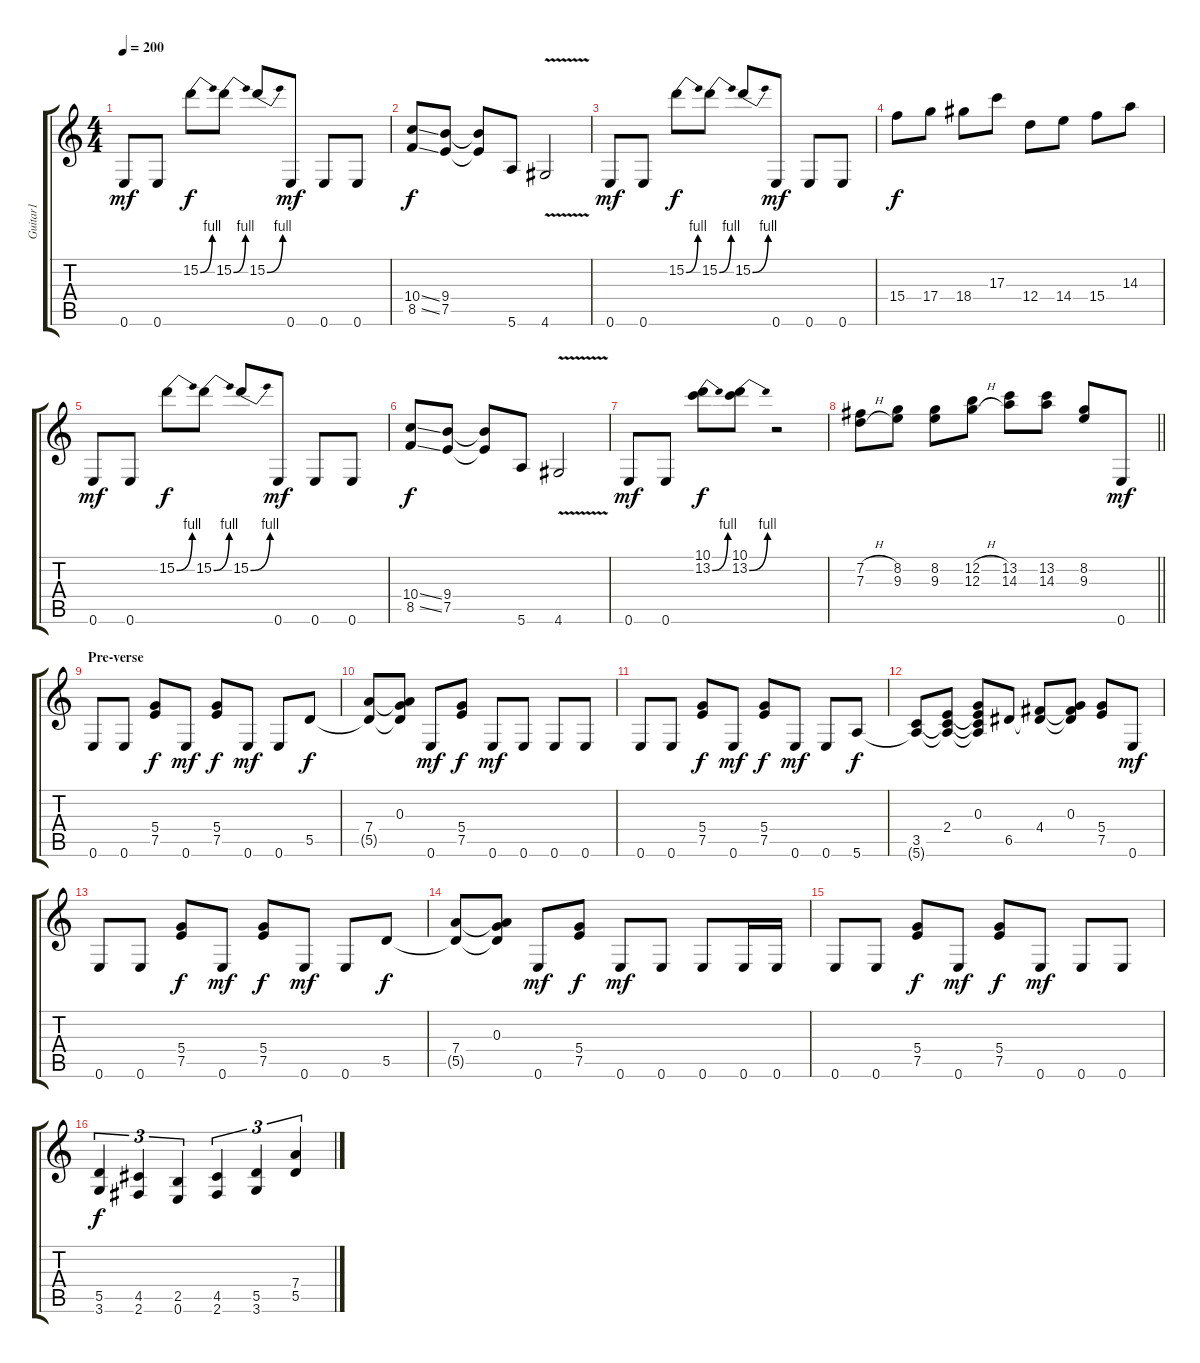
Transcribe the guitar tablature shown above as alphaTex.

\track ("Guitar1" "Guitar1") {instrument distortionguitar}
\staff {score tabs}
\tuning (E4 B3 G3 D3 A2 E2) {hide}
\ts (4 4)
\tempo 200
\clef g2
\ks c
0.6.8{dy mf} 0.6.8 15.2{be (bend 0 0 60 4)}.8{dy f} 15.2{be (bend 0 0 60 4)}.8 15.2{be (bend 0 0 60 4)}.8 0.6.8{dy mf} 0.6.8 0.6.8 |
(10.4{ss} 8.5{ss}).8{dy f} (9.4 7.5).8 (9.4{t} 7.5{t}).8 5.6.8 4.6{v}.2 |
0.6.8{dy mf} 0.6.8 15.2{be (bend 0 0 60 4)}.8{dy f} 15.2{be (bend 0 0 60 4)}.8 15.2{be (bend 0 0 60 4)}.8 0.6.8{dy mf} 0.6.8 0.6.8 |
15.4.8{dy f} 17.4.8 18.4.8 17.3.8 12.4.8 14.4.8 15.4.8 14.3.8 |
0.6.8{dy mf} 0.6.8 15.2{be (bend 0 0 60 4)}.8{dy f} 15.2{be (bend 0 0 60 4)}.8 15.2{be (bend 0 0 60 4)}.8 0.6.8{dy mf} 0.6.8 0.6.8 |
(10.4{ss} 8.5{ss}).8{dy f} (9.4 7.5).8 (9.4{t} 7.5{t}).8 5.6.8 4.6{v}.2 |
0.6.8{dy mf} 0.6.8 (10.1 13.2{be (bend 0 0 60 4)}).8{dy f} (10.1 13.2{be (bend 0 0 60 4)}).8 r.2 |
\barLineRight lightlight
(7.2{h} 7.3{h}).8 (8.2 9.3).8 (8.2 9.3).8 (12.2{h} 12.3{h}).8 (13.2 14.3).8 (13.2 14.3).8 (8.2 9.3).8 0.6.8{dy mf} |
\section ("" "Pre-verse")
0.6.8 0.6.8 (5.4 7.5).8{dy f} 0.6.8{dy mf} (5.4 7.5).8{dy f} 0.6.8{dy mf} 0.6.8 5.5.8{dy f} |
(7.4 5.5{t}).8 (0.3 7.4{t} 5.5{t}).8 0.6.8{dy mf} (5.4 7.5).8{dy f} 0.6.8{dy mf} 0.6.8 0.6.8 0.6.8 |
0.6.8 0.6.8 (5.4 7.5).8{dy f} 0.6.8{dy mf} (5.4 7.5).8{dy f} 0.6.8{dy mf} 0.6.8 5.6.8{dy f} |
(3.5 5.6{t}).8 (2.4 3.5{t} 5.6{t}).8 (0.3 2.4{t} 3.5{t} 5.6{t}).8 6.5.8 (4.4 6.5{t}).8 (0.3 4.4{t} 6.5{t}).8 (5.4 7.5).8 0.6.8{dy mf} |
0.6.8 0.6.8 (5.4 7.5).8{dy f} 0.6.8{dy mf} (5.4 7.5).8{dy f} 0.6.8{dy mf} 0.6.8 5.5.8{dy f} |
(7.4 5.5{t}).8 (0.3 7.4{t} 5.5{t}).8 0.6.8{dy mf} (5.4 7.5).8{dy f} 0.6.8{dy mf} 0.6.8 0.6.8 0.6.16 0.6.16 |
0.6.8 0.6.8 (5.4 7.5).8{dy f} 0.6.8{dy mf} (5.4 7.5).8{dy f} 0.6.8{dy mf} 0.6.8 0.6.8 |
(5.5 3.6).4{tu (3 2) dy f} (4.5 2.6).4{tu (3 2)} (2.5 0.6).4{tu (3 2)} (4.5 2.6).4{tu (3 2)} (5.5 3.6).4{tu (3 2)} (7.4 5.5).4{tu (3 2)}
